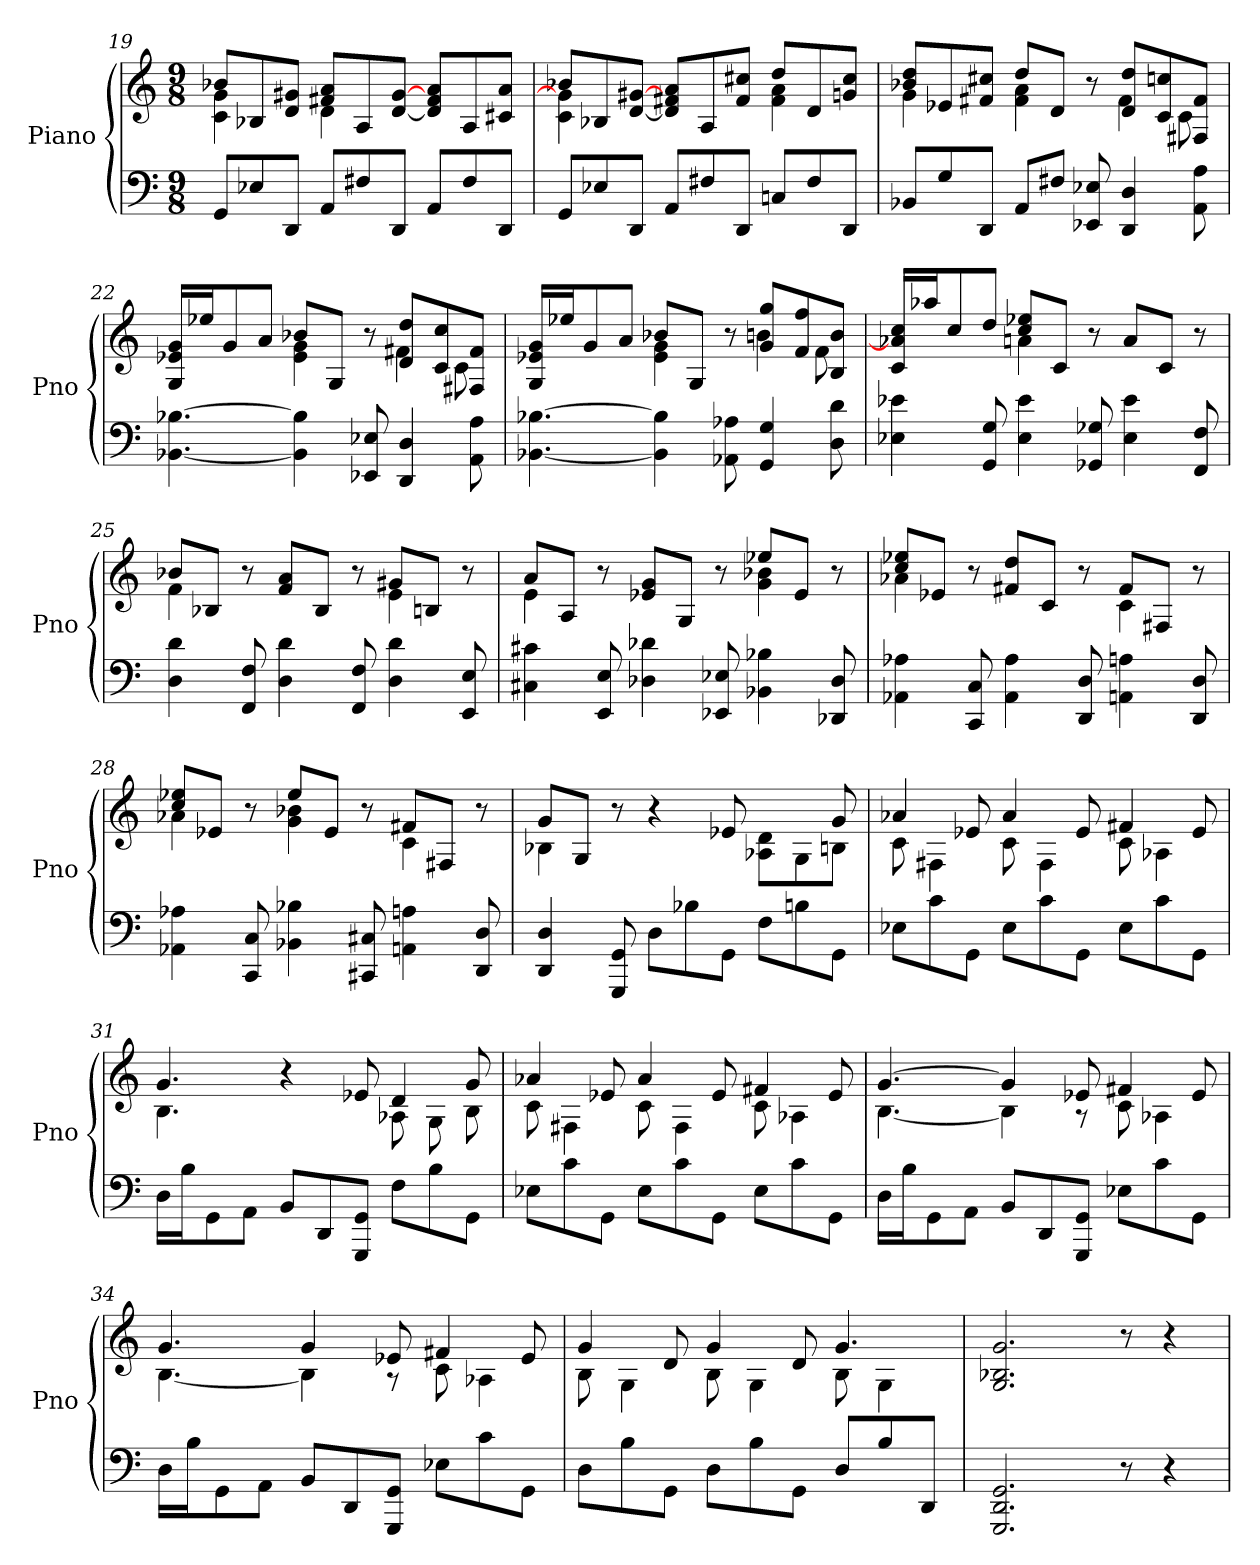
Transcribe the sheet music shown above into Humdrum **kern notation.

**kern	**kern
*part2	*part1
*staff2	*staff1
*I"Piano	*I"Piano
*I'Pno	*I'Pno
*clefF4	*clefG2
*k[]	*k[]
*M9/8	*M9/8
=19	=19
*	*^
8GG/L	8b-X/L	4c\ 4g\
8E-X/	8B-X/	.
8DD/J	8d/ 8g#X/J	8ryy
8AA/L	8f#X/ 8a/L	4d\
8F#X/	8A/	.
8DD/J	[8d/ [8g#/J	2ryy
8AA/L	8d/] 8f#/ 8a/L	.
8F#/	8A/	.
8DD/J	8c#X/ 8a/J	.
=20	=20	=20
8GG/L	8b-X/L	4c\ 4g#\]
8E-X/	8B-X/	.
8DD/J	[8d/ [8g#X/J	2ryy
8AA/L	8d/] 8f#X/ 8a/L	.
8F#X/	8A/	.
8DD/J	8f#/ 8cc#X/J	.
8Cn/L	8dd/L	4f#\ 4a\
8F#/	8d/	.
8DD/J	8gn/ 8cc#/J	8ryy
!!LO:LB:g=z	!!
=21	=21	=21
8BB-X/L	8b-X/ 8dd/L	4g\
8G/	8e-X/	.
8DD/J	8f#X/ 8cc#X/J	8ryy
8AA/L	8dd/L	4f#\ 4a\
8F#X/J	8d/J	.
8EE-X/ 8E-X/	8r	8ryy
4DD/ 4D/	8d/ 8dd/L	4f#\
.	8c/ 8ccn/	.
8AA\ 8A\	8F#X/ 8f#/J	8c\
=22	=22	=22
[4.BB-X\ [4.B-X\	16G/ 16e-X/ 16g/LL	4.ryy
.	16ee-X/J	.
.	8g/	.
.	8a/J	.
4BB-\] 4B-\]	8b-X/L	4e-\ 4g\
.	8G/J	.
8EE-X/ 8E-X/	8r	8ryy
4DD/ 4D/	8d/ 8dd/L	4f#X\
.	8c/ 8cc/	.
8AA\ 8A\	8F#X/ 8f#/J	8c\
=23	=23	=23
[4.BB-X\ [4.B-X\	16G/ 16e-X/ 16g/LL	4.ryy
.	16ee-X/J	.
.	8g/	.
.	8a/J	.
4BB-\] 4B-\]	8b-X/L	4e-\ 4g\
.	8G/J	.
8AA-X\ 8A-X\	8r	8ryy
4GG/ 4G/	8g/ 8gg/L	4bn\
.	8f/ 8ff/	.
8D\ 8d\	8B/ 8b/J	8f\
!!LO:LB:g=z	!!
=24	=24	=24
4E-X\ 4e-X\	16c/ 16a-X/] 16cc/LL	4.ryy
.	16aa-X/J	.
.	8cc/	.
8GG/ 8G/	8dd/J	.
4E-\ 4e-\	8cc/ 8ee-X/L	4an\
.	8c/J	.
8GG-X/ 8G-X/	8r	2ryy
4E-\ 4e-\	8a/L	.
.	8c/J	.
8FF/ 8F/	8r	.
=25	=25	=25
4D\ 4d\	8b-X/L	4f\
.	8B-X/J	.
8FF/ 8F/	8r	2ryy
4D\ 4d\	8f/ 8a/L	.
.	8B-/J	.
8FF/ 8F/	8r	.
4D\ 4d\	8g#X/L	4e\
.	8Bn/J	.
8EE/ 8E/	8r	8ryy
!!LO:LB:g=z	!!
=26	=26	=26
4C#X\ 4c#X\	8a/L	4e\
.	8A/J	.
8EE/ 8E/	8r	2ryy
4D-X\ 4d-X\	8e-X/ 8g/L	.
.	8G/J	.
8EE-X/ 8E-X/	8r	.
4BB-X\ 4B-X\	8ee-X/L	4g\ 4b-X\
.	8e-/J	.
8DD-X/ 8D-/	8r	8ryy
=27	=27	=27
4AA-X\ 4A-X\	8cc/ 8ee-X/L	4a-X\
.	8e-X/J	.
8CC/ 8C/	8r	2ryy
4AA-\ 4A-\	8f#X/ 8dd/L	.
.	8c/J	.
8DD/ 8D/	8r	.
4AAn\ 4An\	8f#/L	4c\
.	8F#X/J	.
8DD/ 8D/	8r	8ryy
=28	=28	=28
4AA-X\ 4A-X\	8cc/ 8ee-X/L	4a-X\
.	8e-X/J	.
8CC/ 8C/	8r	8ryy
4BB-X\ 4B-X\	8ee-/L	4g\ 4b-X\
.	8e-/J	.
8CC#X/ 8C#X/	8r	8ryy
4AAn\ 4An\	8f#X/L	4c\
.	8F#X/J	.
8DD/ 8D/	8r	8ryy
!!LO:LB:g=z	!!
=29	=29	=29
4DD/ 4D/	8g/L	4B-X\
.	8G/J	.
8GGG/ 8GG/	8r	2ryy
8D\L	4r	.
8B-X\	.	.
8GG\J	8e-X/	.
8F\L	4ryy	8A-X\ 8d\L
8Bn\	.	8G\
8GG\J	8g/	8Bn\J
=30	=30	=30
8E-X\L	4a-X/	8c\
8c\	.	4F#X\
8GG\J	8e-X/	.
8E-\L	4a-/	8c\
8c\	.	4F#\
8GG\J	8e-/	.
8E-\L	4f#X/	8c\
8c\	.	4A-X\
8GG\J	8e-/	.
!!LO:LB:g=z	!!
=31	=31	=31
16D\LL	4.g/	4.B\
16B\J	.	.
8GG\	.	.
8AA\J	.	.
8BB/L	4r	4.ryy
8DD/	.	.
8GGG/ 8GG/J	8e-X/	.
8F\L	4d/	8A-X\
8B\	.	8G\
8GG\J	8g/	8B\
=32	=32	=32
8E-X\L	4a-X/	8c\
8c\	.	4F#X\
8GG\J	8e-X/	.
8E-\L	4a-/	8c\
8c\	.	4F#\
8GG\J	8e-/	.
8E-\L	4f#X/	8c\
8c\	.	4A-X\
8GG\J	8e-/	.
=33	=33	=33
16D\LL	[4.g/	[4.B\
16B\J	.	.
8GG\	.	.
8AA\J	.	.
8BB/L	4g/]	4B\]
8DD/	.	.
8GGG/ 8GG/J	8e-X/	8r
8E-X\L	4f#X/	8c\
8c\	.	4A-X\
8GG\J	8e-/	.
!!LO:PB:g=z	!!
=34	=34	=34
16D\LL	4.g/	[4.B\
16B\J	.	.
8GG\	.	.
8AA\J	.	.
8BB/L	4g/	4B\]
8DD/	.	.
8GGG/ 8GG/J	8e-X/	8r
8E-X\L	4f#X/	8c\
8c\	.	4A-X\
8GG\J	8e-/	.
=35	=35	=35
8D\L	4g/	8B\
8B\	.	4G\
8GG\J	8d/	.
8D\L	4g/	8B\
8B\	.	4G\
8GG\J	8d/	.
8D/L	4.g/	8B\
8B/	.	4G\
8DD/J	.	.
*	*v	*v
=36	=36
2.GGG/ 2.DD/ 2.GG/	2.G/ 2.B-X/ 2.g/
8r	8r
4r	4r
=	=
*-	*-
